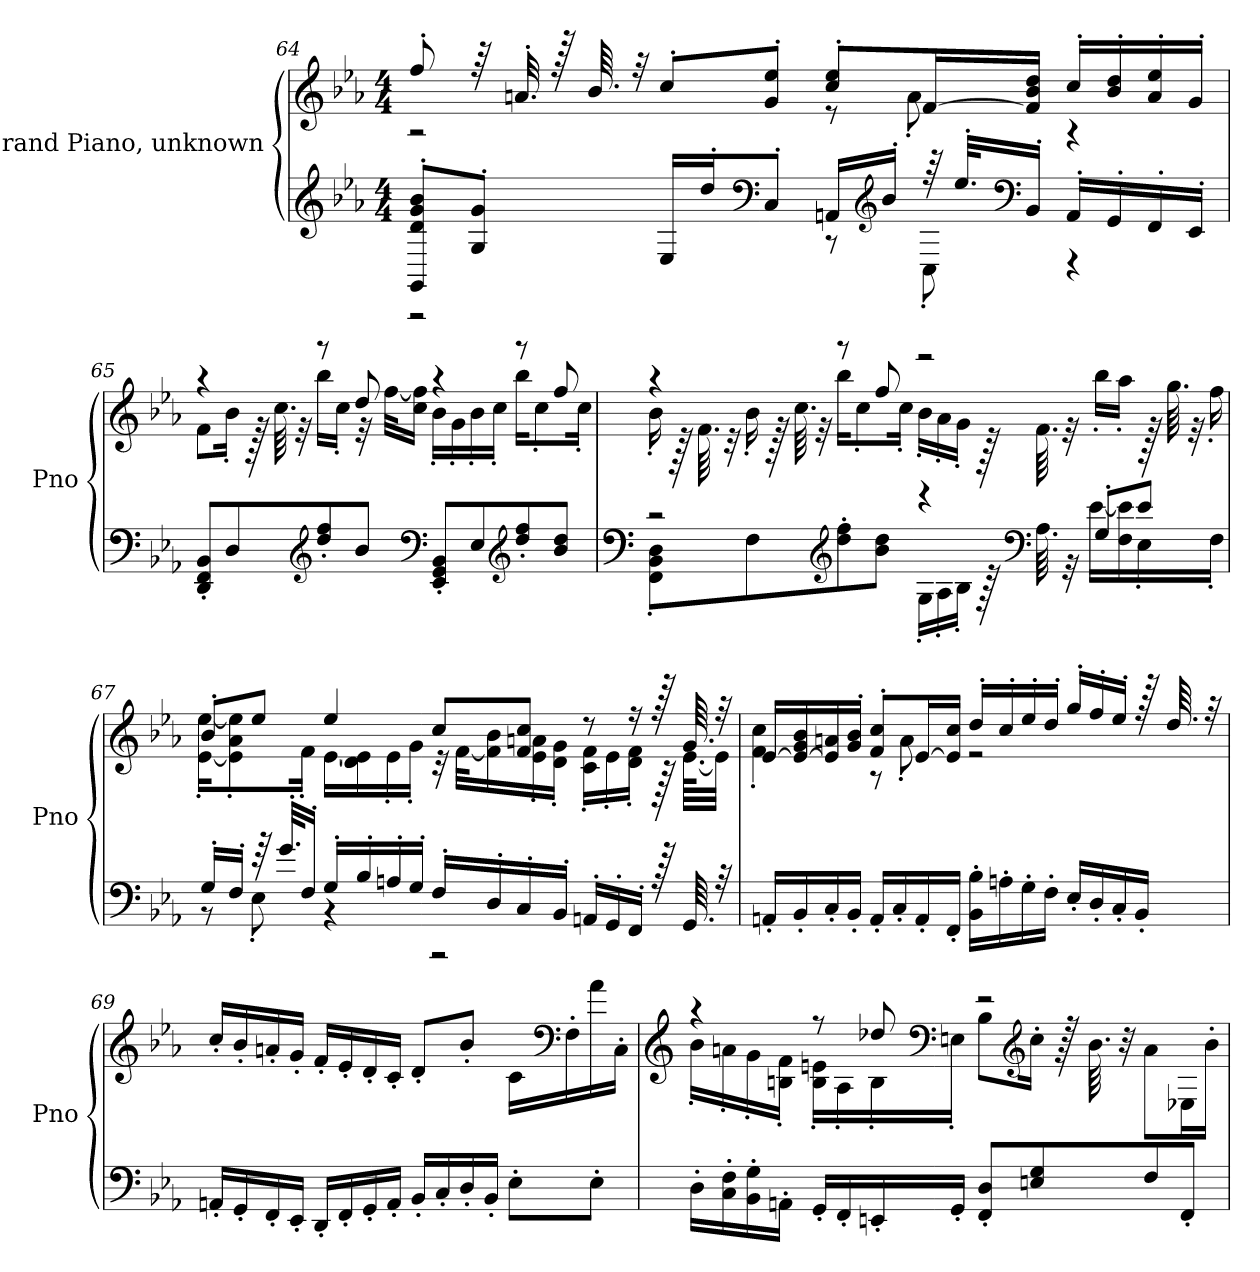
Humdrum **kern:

**kern	**kern
*part1	*part1
*staff2	*staff1
*I"Grand Piano, unknown	*
*I'Pno	*
!!LO:LB:g=z
*clefG2	*clefG2
*k[b-e-a-]	*k[b-e-a-]
*M4/4	*M4/4
=64	=64
*^	*^
8GG/' 8d/' 8g/' 8b-/'L	2r	8ff'/	2r
8G/' 8g/'J	.	64r	.
.	.	32.an'/	.
.	.	128r	.
.	.	64.b-/	.
.	.	32r	.
16E-/LL	.	8cc'/L	.
16dd'/J	.	.	.
*clefF4	*	*	*
8C'/J	.	8g/' 8ee-/'J	.
16AAn/LL	8r	8cc/' 8ee-/'L	8r
*clefG2	*	*	*
16b-'/JJ	.	.	.
64r	8C'\	[16f/L	8a'\
32.ee-'/KLL	.	.	.
*clefF4	*	*	*
16BB-'/JJ	.	16f/] 16b-/ 16dd/JJ	.
16AA'/LL	4r	16cc'/LL	4r
16GG'/	.	16b-/' 16dd/'	.
16FF'/	.	16a/' 16ee-/'	.
16EE-'/JJ	.	16g'/JJ	.
*v	*v	*	*
!!LO:LB:g=z	!!
=65	=65	=65
8DD/' 8FF/' 8BB-/'L	4r	8f\L
8D/	.	16b-'\Jk
.	.	128r
.	.	64.cc\
.	.	32r
*clefG2	*	*
8dd/' 8ff/'	8r	16bb-\LL
.	.	16cc'\JJ
8b-/J	8dd/	32r
.	.	[32ff\KLL
.	.	16cc\ 16ff\]JJ
*clefF4	*	*
8EE-/' 8GG/' 8BB-/'L	4r	16b-'\LL
.	.	16g'\
8E-/	.	16b-'\
.	.	16cc'\JJ
*clefG2	*	*
8dd/' 8ff/'	8r	16bb-\KL
.	.	8cc'\
8b-/ 8dd/J	8ff/	.
.	.	16cc'\Jk
!!LO:PB:g=z	!!
=66	=66	=66
*clefF4	*	*
*^	*	*
2r	8FF\' 8BB-\' 8D\'L	4r	16b-'\
.	.	.	128r
.	.	.	64.f\
.	.	.	32r
.	8F\	.	16b-'\
.	.	.	128r
.	.	.	64.cc\
.	.	.	32r
*clefG2	*	*	*
.	8dd\' 8ff\'	8r	16bb-\KL
.	.	.	8cc'\
.	8b-\ 8dd\J	8ff/	.
.	.	.	16cc'\Jk
4r	16G'\LL	2r	16b-'\LL
.	16A-'\	.	16a-'\
.	16B-'\JJ	.	16g'\JJ
.	128r	.	128r
*clefF4	*	*	*
.	64.A-\	.	64.f\
.	32r	.	32r
8G'/L	[16e-\LL	.	16bb-'\LL
.	16F\ 16e-\]	.	16aa-'\JJ
8e-/J	16E-'\	.	128r
.	.	.	64.gg\
.	.	.	32r
.	16F'\JJ	.	16ff'\
!!LO:LB:g=z	!!
=67	=67	=67	=67
16G'/LL	8r	8b-'/L	[16e-\' [16ee-\'KL
16F'/JJ	.	.	8e-\]' 8a-\' 8ee-\]'
64r	8E-'\	8ee-/J	.
32.g'/KLL	.	.	.
16F'/JJ	.	.	16f'\Jk
16G'/LL	4r	4ee-/	[16e-\LL
16B-'/	.	.	16d\ 16e-\]
16An'/	.	.	16e-'\
16G'/JJ	.	.	16g'\JJ
16F'/LL	2r	8cc/L	32r
.	.	.	[32f\KLL
16D'/	.	.	16f\] 16b-\
16C'/	.	8f/ 8cc/J	16e-\' 16an\'
16BB-'/JJ	.	.	16d\' 16g\'JJ
16AAn'/LL	.	8r	16c\' 16f\'LL
16GG'/	.	.	16e-'\
16FF'/JJ	.	16r	16d\' 16f\'JJ
128r	.	128r	128r
64.GG/	.	64.g/	[64.e-\KLLL
32r	.	32r	32e-\JJJ]
*v	*v	*	*
!!LO:LB:g=z	!!
=68	=68	=68
16AAn'/LL	[16e-/LL	4f\' 4cc\'
16BB-'/	16e-/_ 16g/ 16b-/	.
16C'/	16e-/] 16an/	.
16BB-'/JJ	16g/' 16b-/'JJ	.
16AA'/LL	8f/' 8cc/'L	8r
16C'/	.	.
16AA'/	[16e-/L	8a'\
16FF'/JJ	16e-/] 16cc/JJ	.
16BB-\' 16B-\'LL	16dd'/LL	2r
16An'\	16cc'/	.
16G'\	16ee-'/	.
16F'\JJ	16dd'/JJ	.
16E-'/LL	16gg'/LL	.
16D'/	16ff'/	.
16C'/	16ee-'/JJ	.
16BB-'/JJ	128r	.
.	64.dd/	.
.	32r	.
*	*v	*v
=69	=69
16AAn'/LL	16cc'/LL
16GG'/	16b-'/
16FF'/	16an'/
16EE-'/JJ	16g'/JJ
16DD'/LL	16f'/LL
16FF'/	16e-'/
16GG'/	16d'/
16AA'/JJ	16c'/JJ
16BB-'/LL	8d'/L
16C'/	.
16D'/	8b-'/J
16BB-'/JJ	.
8E-'\L	16c\LL
*	*clefF4
.	16F'\
8E-'\J	16a\
.	16C'\JJ
!!LO:LB:g=z
=70	=70
*	*clefG2
*	*^
16D'\LL	4r	16b-'\LL
16C\' 16F\'	.	16an'\
16BB-\' 16G\'	.	16g'\
16AAn'\JJ	.	16Bn\' 16f\'JJ
16GG'/LL	8r	16B\' 16en\'LL
16FF'/	.	16A-'\
16EEn'/	8dd-X/	16B'\
*	*clefF4	*
16GG'/JJ	.	16En'\JJ
8FF/' 8D/'L	2r	8B\L
*	*clefG2	*
8En/ 8G/	.	16cc'\Jk
.	.	128r
.	.	64.b-\
.	.	32r
8F/	.	8a\L
8FF'/J	.	16E-X\L
.	.	16b-'\JJ
*	*v	*v
=	=
*-	*-
